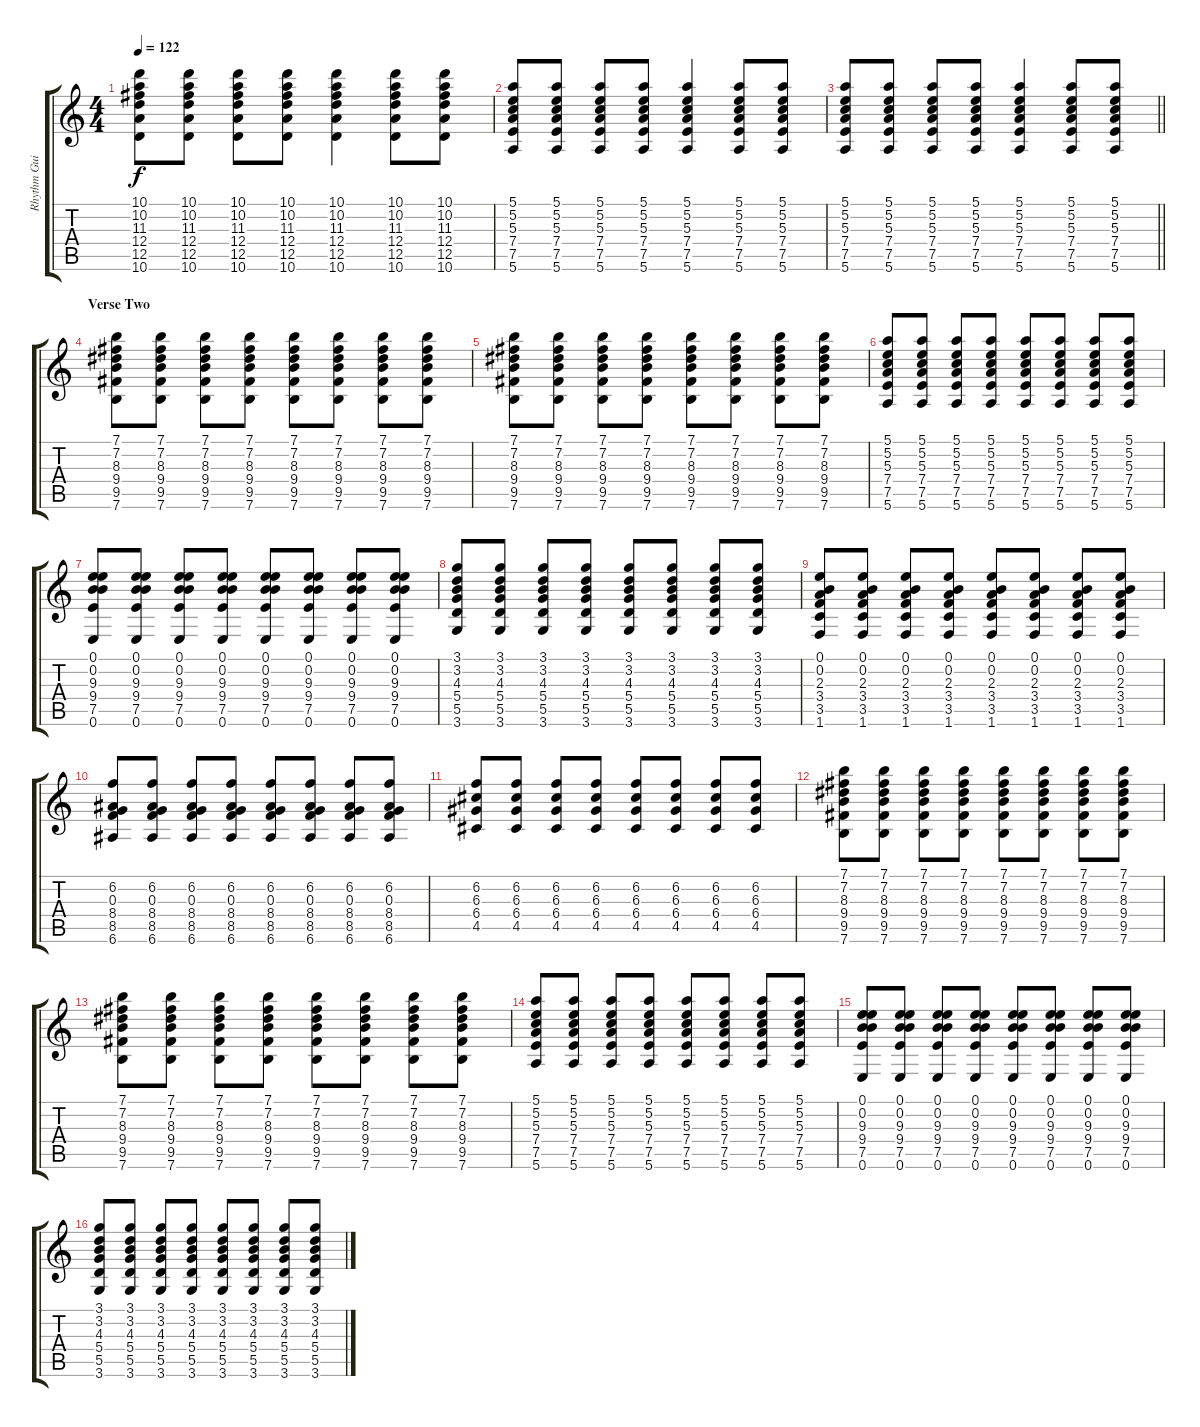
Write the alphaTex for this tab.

\track ("Rhythm Guitar" "Rhythm Gui") {instrument acousticguitarsteel}
\staff {score tabs}
\tuning (E4 B3 G3 D3 A2 E2) {hide}
\ts (4 4)
\tempo 122
\clef g2
\ks c
(10.1 10.2 11.3 12.4 12.5 10.6).8{dy f} (10.1 10.2 11.3 12.4 12.5 10.6).8 (10.1 10.2 11.3 12.4 12.5 10.6).8 (10.1 10.2 11.3 12.4 12.5 10.6).8 (10.1 10.2 11.3 12.4 12.5 10.6).4 (10.1 10.2 11.3 12.4 12.5 10.6).8 (10.1 10.2 11.3 12.4 12.5 10.6).8 |
(5.1 5.2 5.3 7.4 7.5 5.6).8 (5.1 5.2 5.3 7.4 7.5 5.6).8 (5.1 5.2 5.3 7.4 7.5 5.6).8 (5.1 5.2 5.3 7.4 7.5 5.6).8 (5.1 5.2 5.3 7.4 7.5 5.6).4 (5.1 5.2 5.3 7.4 7.5 5.6).8 (5.1 5.2 5.3 7.4 7.5 5.6).8 |
\barLineRight lightlight
(5.1 5.2 5.3 7.4 7.5 5.6).8 (5.1 5.2 5.3 7.4 7.5 5.6).8 (5.1 5.2 5.3 7.4 7.5 5.6).8 (5.1 5.2 5.3 7.4 7.5 5.6).8 (5.1 5.2 5.3 7.4 7.5 5.6).4 (5.1 5.2 5.3 7.4 7.5 5.6).8 (5.1 5.2 5.3 7.4 7.5 5.6).8 |
\section ("" "Verse Two")
(7.1 7.2 8.3 9.4 9.5 7.6).8 (7.1 7.2 8.3 9.4 9.5 7.6).8 (7.1 7.2 8.3 9.4 9.5 7.6).8 (7.1 7.2 8.3 9.4 9.5 7.6).8 (7.1 7.2 8.3 9.4 9.5 7.6).8 (7.1 7.2 8.3 9.4 9.5 7.6).8 (7.1 7.2 8.3 9.4 9.5 7.6).8 (7.1 7.2 8.3 9.4 9.5 7.6).8 |
(7.1 7.2 8.3 9.4 9.5 7.6).8 (7.1 7.2 8.3 9.4 9.5 7.6).8 (7.1 7.2 8.3 9.4 9.5 7.6).8 (7.1 7.2 8.3 9.4 9.5 7.6).8 (7.1 7.2 8.3 9.4 9.5 7.6).8 (7.1 7.2 8.3 9.4 9.5 7.6).8 (7.1 7.2 8.3 9.4 9.5 7.6).8 (7.1 7.2 8.3 9.4 9.5 7.6).8 |
(5.1 5.2 5.3 7.4 7.5 5.6).8 (5.1 5.2 5.3 7.4 7.5 5.6).8 (5.1 5.2 5.3 7.4 7.5 5.6).8 (5.1 5.2 5.3 7.4 7.5 5.6).8 (5.1 5.2 5.3 7.4 7.5 5.6).8 (5.1 5.2 5.3 7.4 7.5 5.6).8 (5.1 5.2 5.3 7.4 7.5 5.6).8 (5.1 5.2 5.3 7.4 7.5 5.6).8 |
(0.1 0.2 9.3 9.4 7.5 0.6).8 (0.1 0.2 9.3 9.4 7.5 0.6).8 (0.1 0.2 9.3 9.4 7.5 0.6).8 (0.1 0.2 9.3 9.4 7.5 0.6).8 (0.1 0.2 9.3 9.4 7.5 0.6).8 (0.1 0.2 9.3 9.4 7.5 0.6).8 (0.1 0.2 9.3 9.4 7.5 0.6).8 (0.1 0.2 9.3 9.4 7.5 0.6).8 |
(3.1 3.2 4.3 5.4 5.5 3.6).8 (3.1 3.2 4.3 5.4 5.5 3.6).8 (3.1 3.2 4.3 5.4 5.5 3.6).8 (3.1 3.2 4.3 5.4 5.5 3.6).8 (3.1 3.2 4.3 5.4 5.5 3.6).8 (3.1 3.2 4.3 5.4 5.5 3.6).8 (3.1 3.2 4.3 5.4 5.5 3.6).8 (3.1 3.2 4.3 5.4 5.5 3.6).8 |
(0.1 0.2 2.3 3.4 3.5 1.6).8 (0.1 0.2 2.3 3.4 3.5 1.6).8 (0.1 0.2 2.3 3.4 3.5 1.6).8 (0.1 0.2 2.3 3.4 3.5 1.6).8 (0.1 0.2 2.3 3.4 3.5 1.6).8 (0.1 0.2 2.3 3.4 3.5 1.6).8 (0.1 0.2 2.3 3.4 3.5 1.6).8 (0.1 0.2 2.3 3.4 3.5 1.6).8 |
(6.2 0.3 8.4 8.5 6.6).8 (6.2 0.3 8.4 8.5 6.6).8 (6.2 0.3 8.4 8.5 6.6).8 (6.2 0.3 8.4 8.5 6.6).8 (6.2 0.3 8.4 8.5 6.6).8 (6.2 0.3 8.4 8.5 6.6).8 (6.2 0.3 8.4 8.5 6.6).8 (6.2 0.3 8.4 8.5 6.6).8 |
(6.2 6.3 6.4 4.5).8 (6.2 6.3 6.4 4.5).8 (6.2 6.3 6.4 4.5).8 (6.2 6.3 6.4 4.5).8 (6.2 6.3 6.4 4.5).8 (6.2 6.3 6.4 4.5).8 (6.2 6.3 6.4 4.5).8 (6.2 6.3 6.4 4.5).8 |
(7.1 7.2 8.3 9.4 9.5 7.6).8 (7.1 7.2 8.3 9.4 9.5 7.6).8 (7.1 7.2 8.3 9.4 9.5 7.6).8 (7.1 7.2 8.3 9.4 9.5 7.6).8 (7.1 7.2 8.3 9.4 9.5 7.6).8 (7.1 7.2 8.3 9.4 9.5 7.6).8 (7.1 7.2 8.3 9.4 9.5 7.6).8 (7.1 7.2 8.3 9.4 9.5 7.6).8 |
(7.1 7.2 8.3 9.4 9.5 7.6).8 (7.1 7.2 8.3 9.4 9.5 7.6).8 (7.1 7.2 8.3 9.4 9.5 7.6).8 (7.1 7.2 8.3 9.4 9.5 7.6).8 (7.1 7.2 8.3 9.4 9.5 7.6).8 (7.1 7.2 8.3 9.4 9.5 7.6).8 (7.1 7.2 8.3 9.4 9.5 7.6).8 (7.1 7.2 8.3 9.4 9.5 7.6).8 |
(5.1 5.2 5.3 7.4 7.5 5.6).8 (5.1 5.2 5.3 7.4 7.5 5.6).8 (5.1 5.2 5.3 7.4 7.5 5.6).8 (5.1 5.2 5.3 7.4 7.5 5.6).8 (5.1 5.2 5.3 7.4 7.5 5.6).8 (5.1 5.2 5.3 7.4 7.5 5.6).8 (5.1 5.2 5.3 7.4 7.5 5.6).8 (5.1 5.2 5.3 7.4 7.5 5.6).8 |
(0.1 0.2 9.3 9.4 7.5 0.6).8 (0.1 0.2 9.3 9.4 7.5 0.6).8 (0.1 0.2 9.3 9.4 7.5 0.6).8 (0.1 0.2 9.3 9.4 7.5 0.6).8 (0.1 0.2 9.3 9.4 7.5 0.6).8 (0.1 0.2 9.3 9.4 7.5 0.6).8 (0.1 0.2 9.3 9.4 7.5 0.6).8 (0.1 0.2 9.3 9.4 7.5 0.6).8 |
(3.1 3.2 4.3 5.4 5.5 3.6).8 (3.1 3.2 4.3 5.4 5.5 3.6).8 (3.1 3.2 4.3 5.4 5.5 3.6).8 (3.1 3.2 4.3 5.4 5.5 3.6).8 (3.1 3.2 4.3 5.4 5.5 3.6).8 (3.1 3.2 4.3 5.4 5.5 3.6).8 (3.1 3.2 4.3 5.4 5.5 3.6).8 (3.1 3.2 4.3 5.4 5.5 3.6).8
